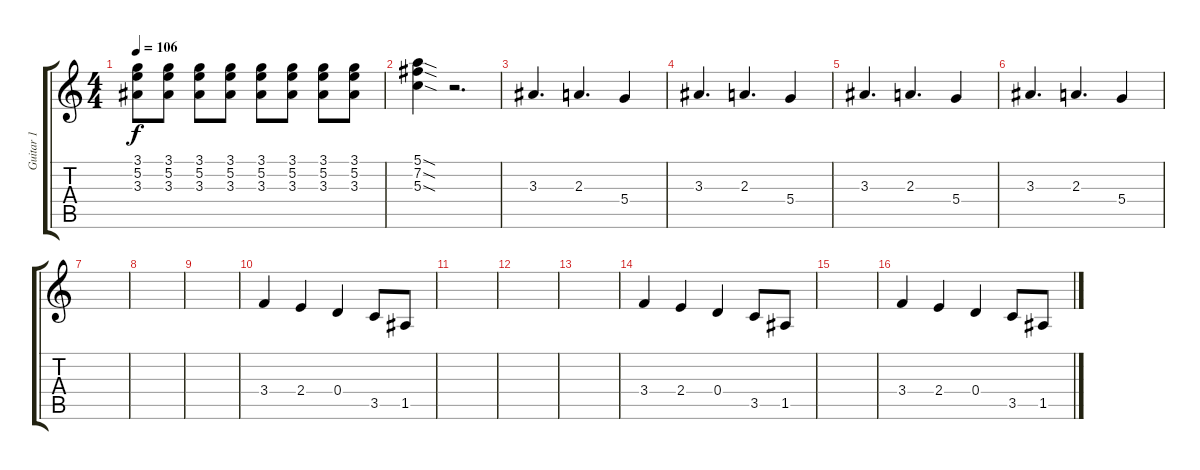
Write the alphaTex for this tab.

\track ("Guitar 1" "Guitar 1") {instrument overdrivenguitar}
\staff {score tabs}
\tuning (E4 B3 G3 D3 A2 E2) {hide}
\ts (4 4)
\tempo 106
\clef g2
\ks c
(3.1 5.2 3.3).8{dy f} (3.1 5.2 3.3).8 (3.1 5.2 3.3).8 (3.1 5.2 3.3).8 (3.1 5.2 3.3).8 (3.1 5.2 3.3).8 (3.1 5.2 3.3).8 (3.1 5.2 3.3).8 |
(5.1{sod} 7.2{sod} 5.3{sod}).4 r.2{d} |
3.3.4{d} 2.3.4{d} 5.4.4 |
3.3.4{d} 2.3.4{d} 5.4.4 |
3.3.4{d} 2.3.4{d} 5.4.4 |
3.3.4{d} 2.3.4{d} 5.4.4 |
|
|
|
3.4.4 2.4.4 0.4.4 3.5.8 1.5.8 |
|
|
|
3.4.4 2.4.4 0.4.4 3.5.8 1.5.8 |
|
3.4.4 2.4.4 0.4.4 3.5.8 1.5.8
